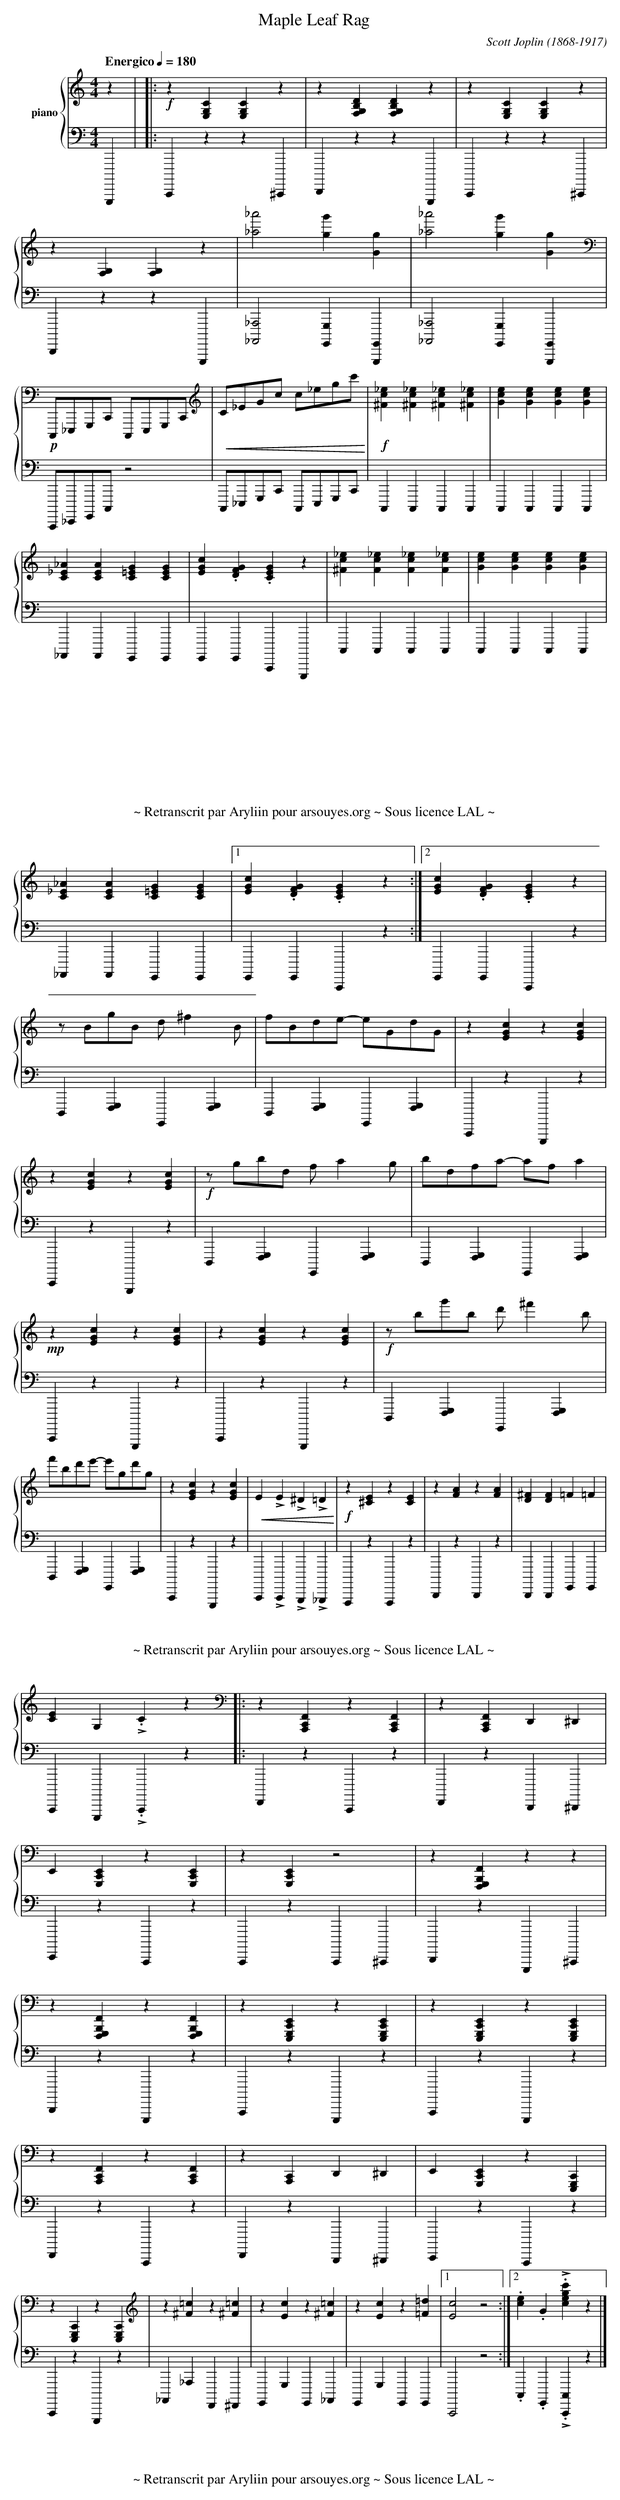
X:1
T:Maple Leaf Rag
C:Scott Joplin (1868-1917)
L:1/4
M:4/4
Q:"Energico" 1/4=180
V:2 clef=treble name="piano"
V:3 clef=bass middle=d program 01 %piano
%%staves {2 3}
K:C
%%footer ~ Retranscrit par Aryliin pour arsouyes.org ~ Sous licence LAL ~
[V:2 M:1/4] z                                                          | \
[V:2] |: +f+ z [G,E,C] [G,E,C] z                                       | z [F,G,B,D] [F,G,B,D] z     | z [G,E,C] [G,E,C] z     |
[V:2]  z [G,F,] [G,F,] z                                               | [_a'_a]2 [g'g] [gG]         | [_a'_a]2 [g'g] [gG]     |
[V:2 clef=bass middle=d K: octave=-2] +p+c/2_e/2g/2c'/2 c/2e/2g/2c'/2              | \
[V:2 clef=treble K: octave=0] +crescendo(+C/2_E/2G/2c/2 c/2_e/2g/2c'/2+crescendo)+ | \
[V:2] +f+ [^Fc_e] [^Fc_e] [^Fc_e] [^Fc_e] | [Gce] [Gce] [Gce] [Gce]    |
[V:2] [C_E_A] [CEA] [C=EG] [CEG]                                       | \
[V:2] [EGc] .[DFG] .[CEG] z                                            | [^Fc_e] [Fc_e] [Fc_e] [Fc_e]| [Gce] [Gce] [Gce] [Gce] |
[V:2] [C_E_A] [CEA] [C=EG][CEG]                                        |[1 [EGc] .[DFG].[CEG] z     :|2 [EGc] .[DFG].[CEG] z   |
[V:2] z/2 B/2g/2B/2 d/2 ^f B/2                                         | f/2B/2d/2e/2- e/2G/2d/2G/2  | z [EGc] z [EGc]         |
[V:2] z [EGc] z [EGc]                                                  | +f+ z/2 g/2b/2d/2 f/2 a g/2 | b/2d/2f/2a/2- a/2f/2 a  |
[V:2] +mp+ z [EGc] z [EGc]                                             | z [EGc] z [EGc]             | +f+ z/2 b/2g'/2b/2 d'/2 ^f' b/2 |
[V:2] f'/2b/2d'/2e'/2- e'/2g/2d'/2g/2                                  | z [EGc] z [EGc]             | +crescendo(+E +accent+E +accent+^D +accent+=D +crescendo)+|\
[V:2] +f+ z [^CE] z [CE]                                               | z [FA] z [FA]               | [D^F] [DF] =F =F        |
[V:2] [CE] G, +accent+.C z                                             |:\
[V:2 clef=bass middle=d K: octave=-2] z [ac'f'] z [ac'f']                           | z [ac'f'] d' ^d'            |
[V:2] e' [gc'e'] z [gc'e']                                             | z [gc'e'] z2                | z [fgbf'] z z           |
[V:2] z [fgbf'] z [fgbf']                                              | z [egc'e'] z [egc'e']       | z [egc'e'] z [egc'e']   |
[V:2] z [ac'f'] z [ac'f']                                              | z [ac'] d' ^d'              | e' [gc'e'] z [egc']     |
[V:2] z [egc'] z [egc']                                                |\
[V:2 clef=treble K: octave=0] z [^F=c] z [^F=c]                                    | z [Ec] z [^F=c]             | z [Ec] z [=F=d]         |[1\
[V:2] [Ec]2 z2                                                        :|2 .[ce] .G +accent+.[cegc'] z |]
[V:3 M:1/4 K: octave=-2] G, | \
[V:3 K: octave=-2] |: C z z ^C                  | D z z G,                 | C z z ^C                |
[V:3 K: octave=-2]  D z z G,                    | [_A_a]2 [Gg] [G,G]       | [_A_a]2 [Gg] [G,G]      |
[V:3 K: octave=-2] C/2_E/2G/2c/2    z2          | \
[V:3 K: octave=-2] c/2_e/2g/2c'/2 c/2e/2g/2c'/2 | \
[V:3 K: octave=-2] c c c c                      | c c c c                  |
[V:3 K: octave=-2] _A A G G                     |
[V:3 K: octave=-2] G G C G,                     | c c c c                  | c c c c                 |
[V:3 K: octave=-2] _A A G G                     |[1 G G C z               :|2 G G C z                |
[V:3 K: octave=-2] d [fg] G [fg]                | d [fg] G [fg]            | C z G, z                |
[V:3 K: octave=-2] C z G, z                     | d [fg] G [fg]            | d [fg] G [fg]           |
[V:3 K: octave=-2] C z G, z                     | C z G, z                 | d [fg] G [fg]           |
[V:3 K: octave=-2] d [fg] G [fg]                | C z G, z                 | C +accent+C +accent+B, +accent+_B, |
[V:3 K: octave=-2] A, z A, z                    | D z D z                  | D D G G                 |
[V:3 K: octave=-2] C G, +accent+.C z            |: F z C z                 | F z D ^D                |
[V:3 K: octave=-2] E z C z                      | C z C ^C                 | D z G, ^C               |
[V:3 K: octave=-2] D z G, z                     | C z G, z                 | C z G, z                |
[V:3 K: octave=-2] F z C z                      | F z D ^D                 | E z C z                 |
[V:3 K: octave=-2] C z G, z                     | _A _a F ^F               | G g G _A                |
[V:3 K: octave=-2] G g G G                      |[1 C2 z2                 :|2 .c .G +accent+.[Cc] z |]
